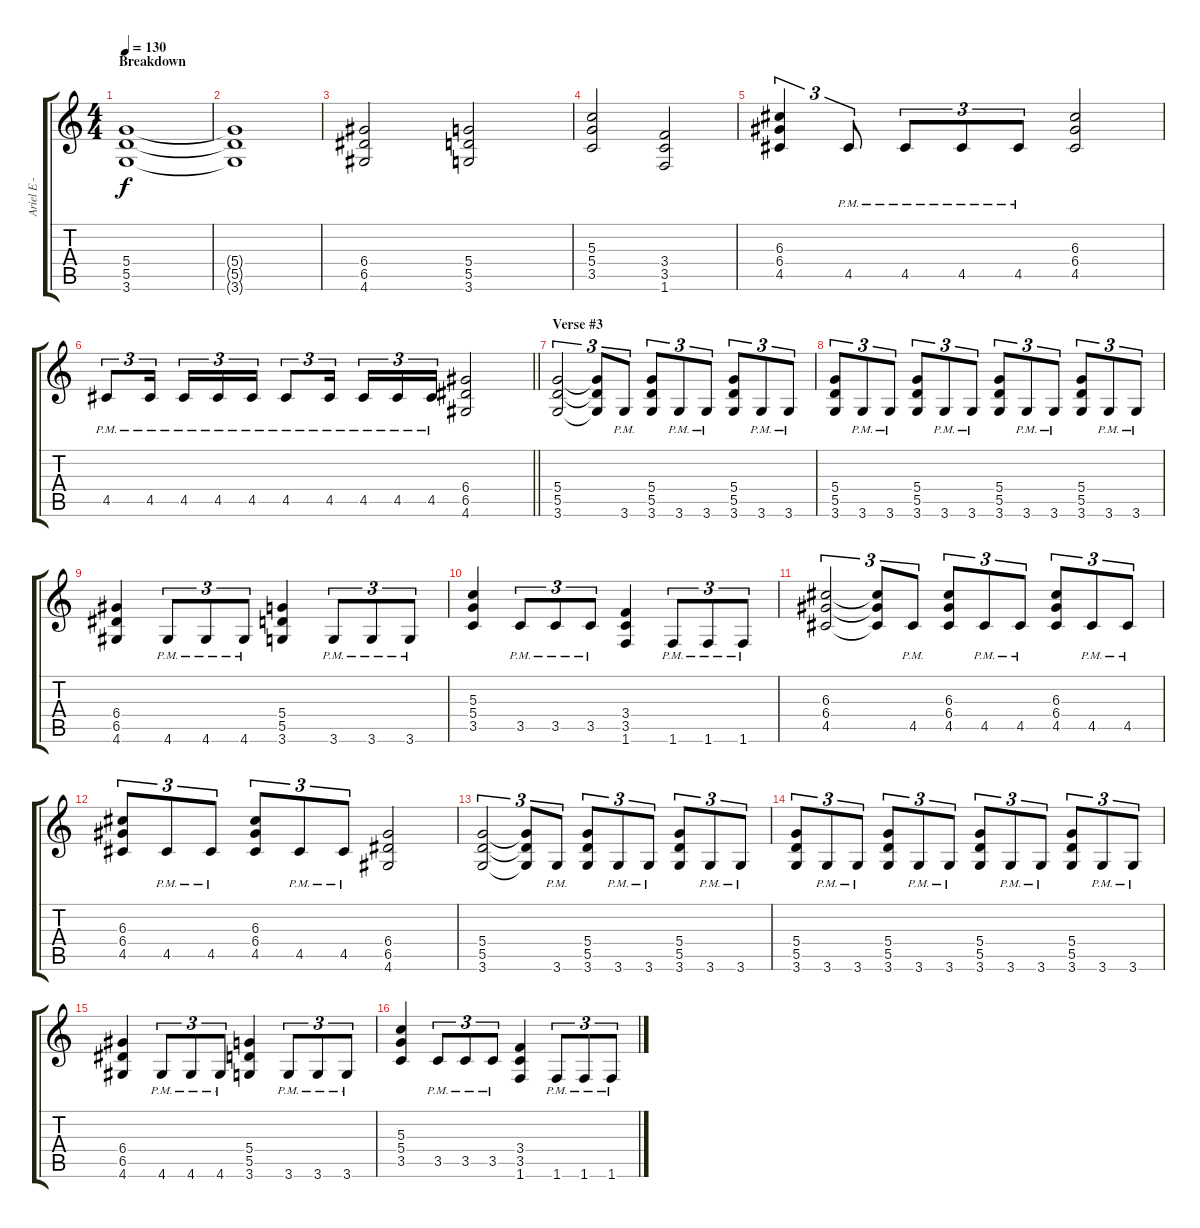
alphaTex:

\track ("Ariel E - Lead Guitar" "Ariel E - ") {instrument distortionguitar}
\staff {score tabs}
\tuning (E4 B3 G3 D3 A2 E2) {hide}
\ts (4 4)
\section ("" "Breakdown")
\tempo 130
\clef g2
\ks c
(5.4 5.5 3.6).1{dy f} |
(5.4{t} 5.5{t} 3.6{t}).1 |
(6.4 6.5 4.6).2 (5.4 5.5 3.6).2 |
(5.3 5.4 3.5).2 (3.4 3.5 1.6).2 |
(6.3 6.4 4.5).4{tu (3 2)} 4.5{pm}.8{tu (3 2)} 4.5{pm}.8{tu (3 2)} 4.5{pm}.8{tu (3 2)} 4.5{pm}.8{tu (3 2)} (6.3 6.4 4.5).2 |
\barLineRight lightlight
4.5{pm}.8{tu (3 2)} 4.5{pm}.16{tu (3 2) beam splitsecondary} 4.5{pm}.16{tu (3 2)} 4.5{pm}.16{tu (3 2)} 4.5{pm}.16{tu (3 2)} 4.5{pm}.8{tu (3 2)} 4.5{pm}.16{tu (3 2) beam splitsecondary} 4.5{pm}.16{tu (3 2)} 4.5{pm}.16{tu (3 2)} 4.5{pm}.16{tu (3 2)} (6.4 6.5 4.6).2 |
\section ("" "Verse #3")
(5.4 5.5 3.6).2{tu (3 2)} (5.4{t} 5.5{t} 3.6{t}).8{tu (3 2)} 3.6{pm}.8{tu (3 2)} (5.4 5.5 3.6).8{tu (3 2)} 3.6{pm}.8{tu (3 2)} 3.6{pm}.8{tu (3 2)} (5.4 5.5 3.6).8{tu (3 2)} 3.6{pm}.8{tu (3 2)} 3.6{pm}.8{tu (3 2)} |
(5.4 5.5 3.6).8{tu (3 2)} 3.6{pm}.8{tu (3 2)} 3.6{pm}.8{tu (3 2)} (5.4 5.5 3.6).8{tu (3 2)} 3.6{pm}.8{tu (3 2)} 3.6{pm}.8{tu (3 2)} (5.4 5.5 3.6).8{tu (3 2)} 3.6{pm}.8{tu (3 2)} 3.6{pm}.8{tu (3 2)} (5.4 5.5 3.6).8{tu (3 2)} 3.6{pm}.8{tu (3 2)} 3.6{pm}.8{tu (3 2)} |
(6.4 6.5 4.6).4 4.6{pm}.8{tu (3 2)} 4.6{pm}.8{tu (3 2)} 4.6{pm}.8{tu (3 2)} (5.4 5.5 3.6).4 3.6{pm}.8{tu (3 2)} 3.6{pm}.8{tu (3 2)} 3.6{pm}.8{tu (3 2)} |
(5.3 5.4 3.5).4 3.5{pm}.8{tu (3 2)} 3.5{pm}.8{tu (3 2)} 3.5{pm}.8{tu (3 2)} (3.4 3.5 1.6).4 1.6{pm}.8{tu (3 2)} 1.6{pm}.8{tu (3 2)} 1.6{pm}.8{tu (3 2)} |
(6.3 6.4 4.5).2{tu (3 2)} (6.3{t} 6.4{t} 4.5{t}).8{tu (3 2)} 4.5{pm}.8{tu (3 2)} (6.3 6.4 4.5).8{tu (3 2)} 4.5{pm}.8{tu (3 2)} 4.5{pm}.8{tu (3 2)} (6.3 6.4 4.5).8{tu (3 2)} 4.5{pm}.8{tu (3 2)} 4.5{pm}.8{tu (3 2)} |
(6.3 6.4 4.5).8{tu (3 2)} 4.5{pm}.8{tu (3 2)} 4.5{pm}.8{tu (3 2)} (6.3 6.4 4.5).8{tu (3 2)} 4.5{pm}.8{tu (3 2)} 4.5{pm}.8{tu (3 2)} (6.4 6.5 4.6).2 |
(5.4 5.5 3.6).2{tu (3 2)} (5.4{t} 5.5{t} 3.6{t}).8{tu (3 2)} 3.6{pm}.8{tu (3 2)} (5.4 5.5 3.6).8{tu (3 2)} 3.6{pm}.8{tu (3 2)} 3.6{pm}.8{tu (3 2)} (5.4 5.5 3.6).8{tu (3 2)} 3.6{pm}.8{tu (3 2)} 3.6{pm}.8{tu (3 2)} |
(5.4 5.5 3.6).8{tu (3 2)} 3.6{pm}.8{tu (3 2)} 3.6{pm}.8{tu (3 2)} (5.4 5.5 3.6).8{tu (3 2)} 3.6{pm}.8{tu (3 2)} 3.6{pm}.8{tu (3 2)} (5.4 5.5 3.6).8{tu (3 2)} 3.6{pm}.8{tu (3 2)} 3.6{pm}.8{tu (3 2)} (5.4 5.5 3.6).8{tu (3 2)} 3.6{pm}.8{tu (3 2)} 3.6{pm}.8{tu (3 2)} |
(6.4 6.5 4.6).4 4.6{pm}.8{tu (3 2)} 4.6{pm}.8{tu (3 2)} 4.6{pm}.8{tu (3 2)} (5.4 5.5 3.6).4 3.6{pm}.8{tu (3 2)} 3.6{pm}.8{tu (3 2)} 3.6{pm}.8{tu (3 2)} |
(5.3 5.4 3.5).4 3.5{pm}.8{tu (3 2)} 3.5{pm}.8{tu (3 2)} 3.5{pm}.8{tu (3 2)} (3.4 3.5 1.6).4 1.6{pm}.8{tu (3 2)} 1.6{pm}.8{tu (3 2)} 1.6{pm}.8{tu (3 2)}
